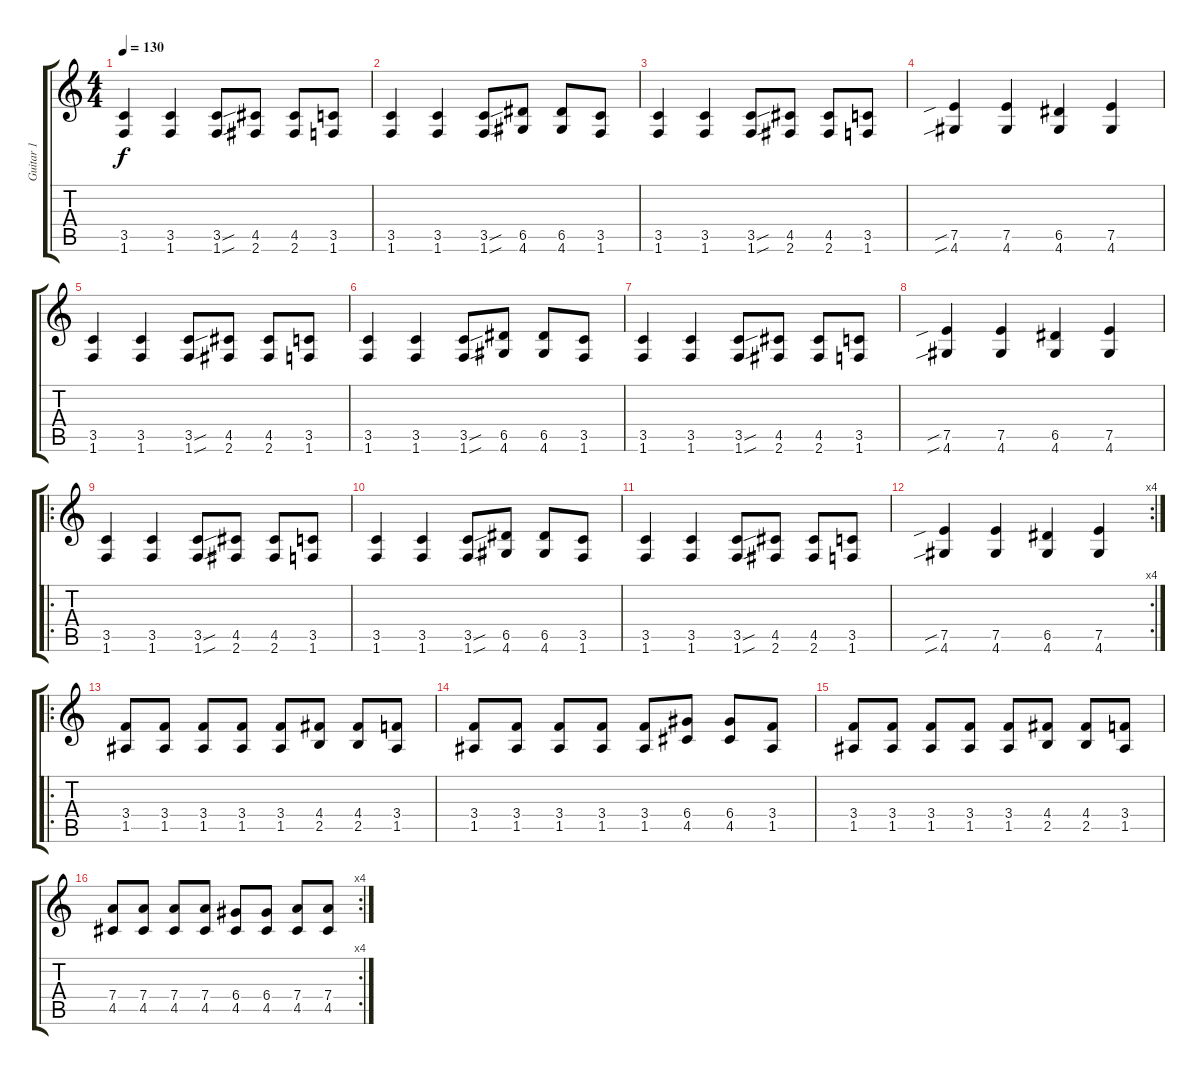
\track ("Guitar 1" "Guitar 1") {instrument distortionguitar}
\staff {score tabs}
\tuning (E4 B3 G3 D3 A2 E2) {hide}
\ts (4 4)
\tempo 130
\clef g2
\ks c
(3.5 1.6).4{dy f} (3.5 1.6).4 (3.5{sou} 1.6{sou}).8 (4.5 2.6).8 (4.5 2.6).8 (3.5 1.6).8 |
(3.5 1.6).4 (3.5 1.6).4 (3.5{sou} 1.6{sou}).8 (6.5 4.6).8 (6.5 4.6).8 (3.5 1.6).8 |
(3.5 1.6).4 (3.5 1.6).4 (3.5{sou} 1.6{sou}).8 (4.5 2.6).8 (4.5 2.6).8 (3.5 1.6).8 |
(7.5{sib} 4.6{sib}).4 (7.5 4.6).4 (6.5 4.6).4 (7.5 4.6).4 |
(3.5 1.6).4 (3.5 1.6).4 (3.5{sou} 1.6{sou}).8 (4.5 2.6).8 (4.5 2.6).8 (3.5 1.6).8 |
(3.5 1.6).4 (3.5 1.6).4 (3.5{sou} 1.6{sou}).8 (6.5 4.6).8 (6.5 4.6).8 (3.5 1.6).8 |
(3.5 1.6).4 (3.5 1.6).4 (3.5{sou} 1.6{sou}).8 (4.5 2.6).8 (4.5 2.6).8 (3.5 1.6).8 |
(7.5{sib} 4.6{sib}).4 (7.5 4.6).4 (6.5 4.6).4 (7.5 4.6).4 |
\ro
(3.5 1.6).4 (3.5 1.6).4 (3.5{sou} 1.6{sou}).8 (4.5 2.6).8 (4.5 2.6).8 (3.5 1.6).8 |
(3.5 1.6).4 (3.5 1.6).4 (3.5{sou} 1.6{sou}).8 (6.5 4.6).8 (6.5 4.6).8 (3.5 1.6).8 |
(3.5 1.6).4 (3.5 1.6).4 (3.5{sou} 1.6{sou}).8 (4.5 2.6).8 (4.5 2.6).8 (3.5 1.6).8 |
\rc 4
(7.5{sib} 4.6{sib}).4 (7.5 4.6).4 (6.5 4.6).4 (7.5 4.6).4 |
\ro
(3.4 1.5).8 (3.4 1.5).8 (3.4 1.5).8 (3.4 1.5).8 (3.4 1.5).8 (4.4 2.5).8 (4.4 2.5).8 (3.4 1.5).8 |
(3.4 1.5).8 (3.4 1.5).8 (3.4 1.5).8 (3.4 1.5).8 (3.4 1.5).8 (6.4 4.5).8 (6.4 4.5).8 (3.4 1.5).8 |
(3.4 1.5).8 (3.4 1.5).8 (3.4 1.5).8 (3.4 1.5).8 (3.4 1.5).8 (4.4 2.5).8 (4.4 2.5).8 (3.4 1.5).8 |
\rc 4
(7.4 4.5).8 (7.4 4.5).8 (7.4 4.5).8 (7.4 4.5).8 (6.4 4.5).8 (6.4 4.5).8 (7.4 4.5).8 (7.4 4.5).8
